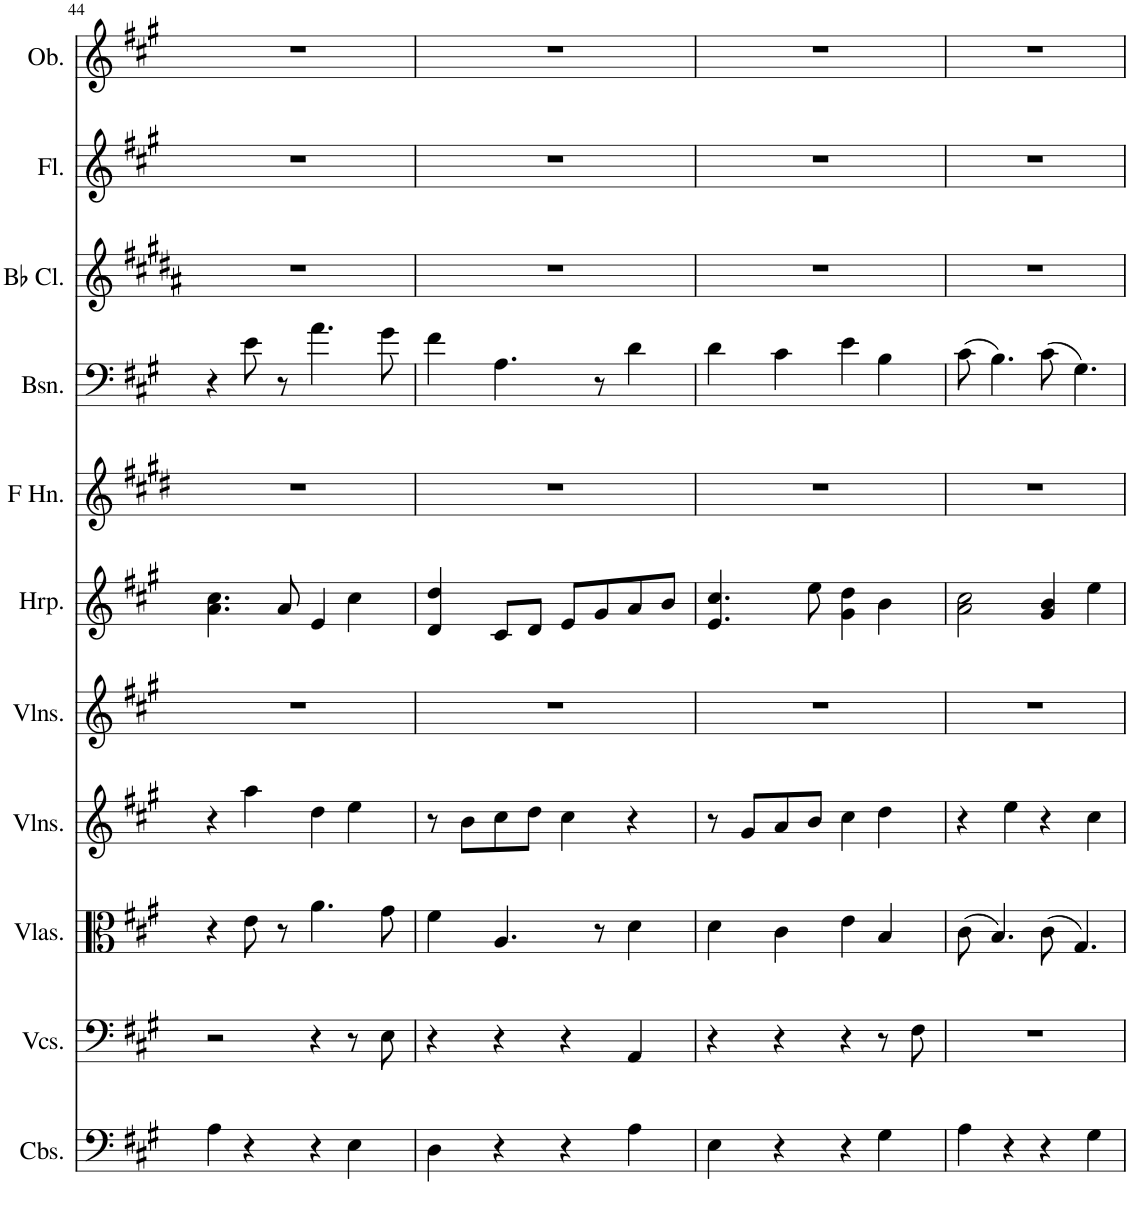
**kern	**kern	**kern	**kern	**kern	**kern	**kern	**kern	**kern	**kern	**kern
*part11	*part10	*part9	*part8	*part7	*part6	*part5	*part4	*part3	*part2	*part1
*staff11	*staff10	*staff9	*staff8	*staff7	*staff6	*staff5	*staff4	*staff3	*staff2	*staff1
*I"Contrabasses	*I"Violoncellos	*I"Violas	*I"Violins	*I"Violins	*I"Harp	*I"Horn in F	*I"Bassoon	*I"Bb Clarinet	*I"Flute	*I"Oboe
*I'Cbs.	*I'Vcs.	*I'Vlas.	*I'Vlns.	*I'Vlns.	*I'Hrp.	*	*I'Bsn.	*I'Bb Cl.	*I'Fl.	*I'Ob.
!!LO:PB:g=z
*clefF4	*clefF4	*clefC3	*clefG2	*clefG2	*clefG2	*clefG2	*clefF4	*clefG2	*clefG2	*clefG2
*Trd7c12	*	*	*	*	*	*Trd4c7	*	*Trd1c2	*	*
*k[f#c#g#]	*k[f#c#g#]	*k[f#c#g#]	*k[f#c#g#]	*k[f#c#g#]	*k[f#c#g#]	*k[f#c#g#d#]	*k[f#c#g#]	*k[f#c#g#d#a#]	*k[f#c#g#]	*k[f#c#g#]
*M4/4	*M4/4	*M4/4	*M4/4	*M4/4	*M4/4	*M4/4	*M4/4	*M4/4	*M4/4	*M4/4
=44	=44	=44	=44	=44	=44	=44	=44	=44	=44	=44
4A\	2r	4r	4r	1r	4.a\ 4.cc#\	1r	4r	1r	1r	1r
4r	.	8e\	4aa\	.	.	.	8e\	.	.	.
.	.	8r	.	.	8a/	.	8r	.	.	.
4r	4r	4.a\	4dd\	.	4e/	.	4.a\	.	.	.
4E\	8r	.	4ee\	.	4cc#\	.	.	.	.	.
.	8E\	8g#\	.	.	.	.	8g#\	.	.	.
=45	=45	=45	=45	=45	=45	=45	=45	=45	=45	=45
4D\	4r	4f#\	8r	1r	4d/ 4dd/	1r	4f#\	1r	1r	1r
.	.	.	8b\L	.	.	.	.	.	.	.
4r	4r	4.A/	8cc#\	.	8c#/L	.	4.A\	.	.	.
.	.	.	8dd\J	.	8d/J	.	.	.	.	.
4r	4r	.	4cc#\	.	8e/L	.	.	.	.	.
.	.	8r	.	.	8g#/	.	8r	.	.	.
4A\	4AA/	4d\	4r	.	8a/	.	4d\	.	.	.
.	.	.	.	.	8b/J	.	.	.	.	.
=46	=46	=46	=46	=46	=46	=46	=46	=46	=46	=46
4E\	4r	4d\	8r	1r	4.e/ 4.cc#/	1r	4d\	1r	1r	1r
.	.	.	8g#/L	.	.	.	.	.	.	.
4r	4r	4c#\	8a/	.	.	.	4c#\	.	.	.
.	.	.	8b/J	.	8ee\	.	.	.	.	.
4r	4r	4e\	4cc#\	.	4g#\ 4dd\	.	4e\	.	.	.
4G#\	8r	4B/	4dd\	.	4b\	.	4B\	.	.	.
.	8F#\	.	.	.	.	.	.	.	.	.
=47	=47	=47	=47	=47	=47	=47	=47	=47	=47	=47
4A\	1r	(8c#\	4r	1r	2a\ 2cc#\	1r	(8c#\	1r	1r	1r
.	.	4.B/)	.	.	.	.	4.B\)	.	.	.
4r	.	.	4ee\	.	.	.	.	.	.	.
4r	.	(8c#\	4r	.	4g#/ 4b/	.	(8c#\	.	.	.
.	.	4.G#/)	.	.	.	.	4.G#\)	.	.	.
4G#\	.	.	4cc#\	.	4ee\	.	.	.	.	.
=	=	=	=	=	=	=	=	=	=	=
*-	*-	*-	*-	*-	*-	*-	*-	*-	*-	*-
